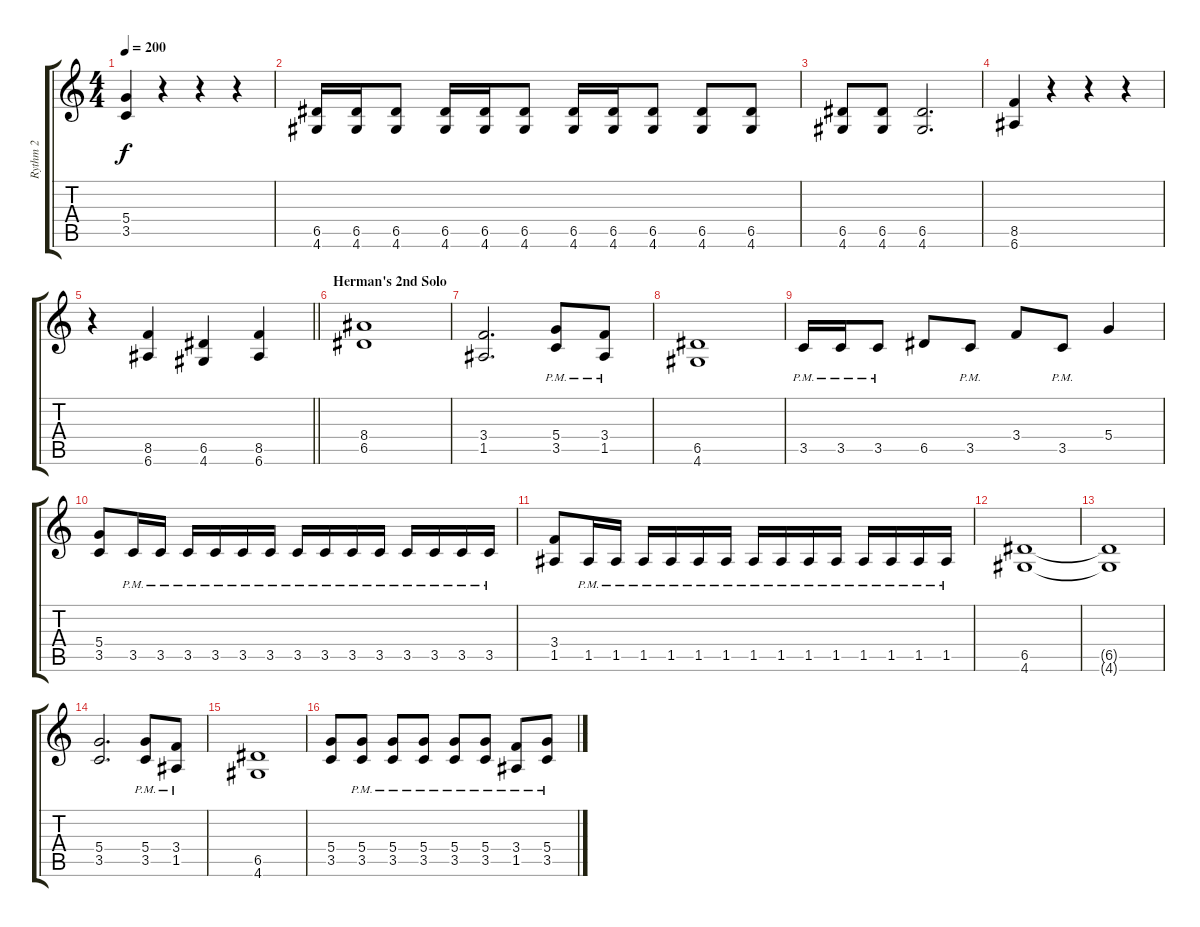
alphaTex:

\track ("Rythm 2" "Rythm 2") {instrument distortionguitar}
\staff {score tabs}
\tuning (E4 B3 G3 D3 A2 E2) {hide}
\ts (4 4)
\tempo 200
\clef g2
\ks c
(5.4 3.5).4{dy f} r.4 r.4 r.4 |
(6.5 4.6).16 (6.5 4.6).16 (6.5 4.6).8 (6.5 4.6).16 (6.5 4.6).16 (6.5 4.6).8 (6.5 4.6).16 (6.5 4.6).16 (6.5 4.6).8 (6.5 4.6).8 (6.5 4.6).8 |
(6.5 4.6).8 (6.5 4.6).8 (6.5 4.6).2{d} |
(8.5 6.6).4 r.4 r.4 r.4 |
\barLineRight lightlight
r.4 (8.5 6.6).4 (6.5 4.6).4 (8.5 6.6).4 |
\section ("" "Herman's 2nd Solo")
(8.4 6.5).1 |
(3.4 1.5).2{d} (5.4{pm} 3.5{pm}).8 (3.4{pm} 1.5{pm}).8 |
(6.5 4.6).1 |
3.5{pm}.16 3.5{pm}.16 3.5{pm}.8 6.5.8 3.5{pm}.8 3.4.8 3.5{pm}.8 5.4.4 |
(5.4 3.5).8 3.5{pm}.16 3.5{pm}.16 3.5{pm}.16 3.5{pm}.16 3.5{pm}.16 3.5{pm}.16 3.5{pm}.16 3.5{pm}.16 3.5{pm}.16 3.5{pm}.16 3.5{pm}.16 3.5{pm}.16 3.5{pm}.16 3.5{pm}.16 |
(3.4 1.5).8 1.5{pm}.16 1.5{pm}.16 1.5{pm}.16 1.5{pm}.16 1.5{pm}.16 1.5{pm}.16 1.5{pm}.16 1.5{pm}.16 1.5{pm}.16 1.5{pm}.16 1.5{pm}.16 1.5{pm}.16 1.5{pm}.16 1.5{pm}.16 |
(6.5 4.6).1 |
(6.5{t} 4.6{t}).1 |
(5.4 3.5).2{d} (5.4{pm} 3.5{pm}).8 (3.4{pm} 1.5{pm}).8 |
(6.5 4.6).1 |
(5.4 3.5).8 (5.4{pm} 3.5{pm}).8 (5.4{pm} 3.5{pm}).8 (5.4{pm} 3.5{pm}).8 (5.4{pm} 3.5{pm}).8 (5.4{pm} 3.5{pm}).8 (3.4{pm} 1.5{pm}).8 (5.4{pm} 3.5{pm}).8
